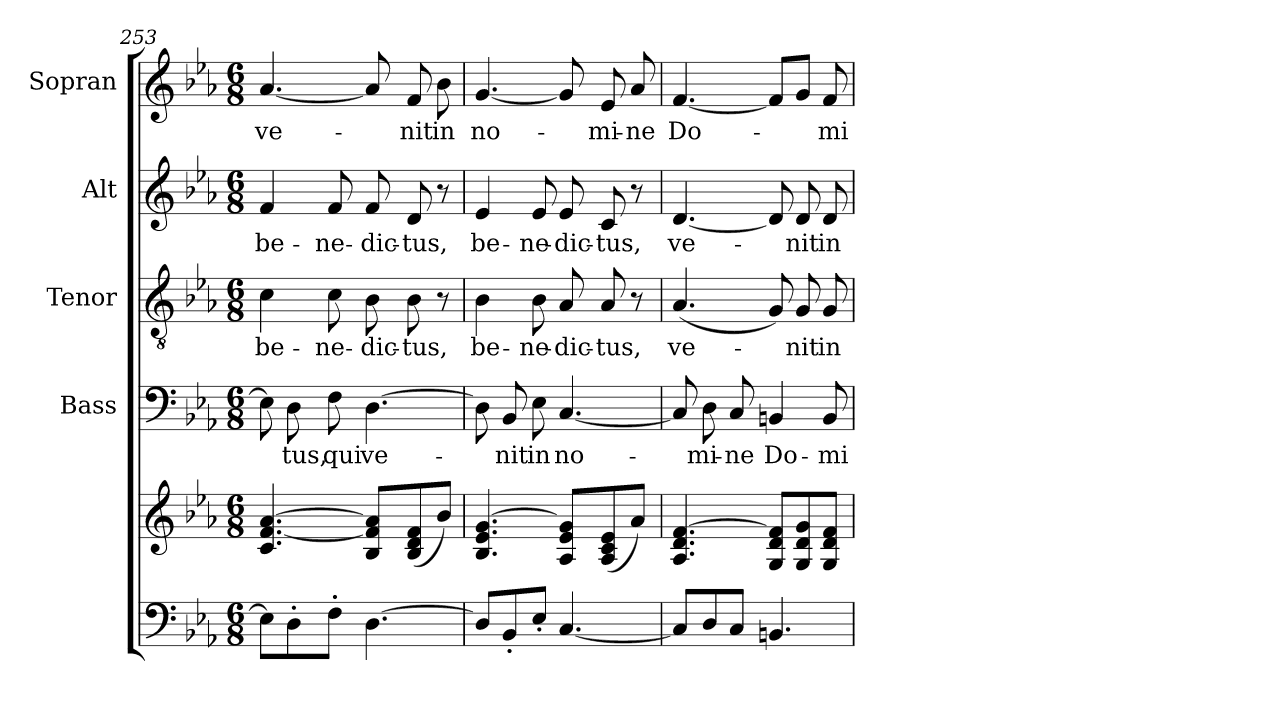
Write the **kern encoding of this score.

**kern	**kern	**kern	**text	**kern	**text	**kern	**text	**kern	**text
*part5	*part5	*part4	*part4	*part3	*part3	*part2	*part2	*part1	*part1
*staff6	*staff5	*staff4	*staff4	*staff3	*staff3	*staff2	*staff2	*staff1	*staff1
*	*	*I"Bass	*	*I"Tenor	*	*I"Alt	*	*I"Sopran	*
*	*	*I'B.	*	*I'T.	*	*I'A.	*	*I'S.	*
!!LO:PB:g=z
*clefF4	*clefG2	*clefF4	*	*clefGv2	*	*clefG2	*	*clefG2	*
*k[b-e-a-]	*k[b-e-a-]	*k[b-e-a-]	*	*k[b-e-a-]	*	*k[b-e-a-]	*	*k[b-e-a-]	*
*E-:	*E-:	*E-:	*	*E-:	*	*E-:	*	*E-:	*
*M6/8	*M6/8	*M6/8	*	*M6/8	*	*M6/8	*	*M6/8	*
=253	=253	=253	=253	=253	=253	=253	=253	=253	=253
!	!	!	!	!	!LO:LY:b	!	!LO:LY:b	!	!LO:LY:b
8E-\L]	4.c/ [4.f/ [4.a-/	8E-\]	.	4c\	be-	4f/	be-	[4.a-/	ve-
!	!	!	!LO:LY:b	!	!	!	!	!	!
8D'>\	.	8D\	-tus,	.	.	.	.	.	.
!	!	!	!LO:LY:b	!	!LO:LY:b	!	!LO:LY:b	!	!
8F'>\J	.	8F\	qui	8c\	-ne-	8f/	-ne-	.	.
!	!	!	!LO:LY:b	!	!LO:LY:b	!	!LO:LY:b	!	!
[4.D\	8B-/ 8f/] 8a-/]L	[4.D\	ve-	8B-\	-dic-	8f/	-dic-	8a-/]	.
!	!	!	!	!	!LO:LY:b	!	!LO:LY:b	!	!LO:LY:b
.	(<8B-/ 8d/ 8f/	.	.	8B-\	-tus,	8d/	-tus,	8f/	-nit
!	!	!	!	!	!	!	!	!	!LO:LY:b
.	8b-/J)	.	.	8r	.	8r	.	8b-\	in
=254	=254	=254	=254	=254	=254	=254	=254	=254	=254
!	!	!	!	!	!LO:LY:b	!	!LO:LY:b	!	!LO:LY:b
8D/L]	4.B-/ 4.e-/ [>4.g/	8D\]	.	4B-\	be-	4e-/	be-	[4.g/	no-
!	!	!	!LO:LY:b	!	!	!	!	!	!
8BB-'</	.	8BB-/	-nit	.	.	.	.	.	.
!	!	!	!LO:LY:b	!	!LO:LY:b	!	!LO:LY:b	!	!
8E-'</J	.	8E-\	in	8B-\	-ne-	8e-/	-ne-	.	.
!	!	!	!LO:LY:b	!	!LO:LY:b	!	!LO:LY:b	!	!
[4.C/	8A-/ 8e-/ 8g/]L	[4.C/	no-	8A-/	-dic-	8e-/	-dic-	8g/]	.
!	!	!	!	!	!LO:LY:b	!	!LO:LY:b	!	!LO:LY:b
.	(<8A-/ 8c/ 8e-/	.	.	8A-/	-tus,	8c/	-tus,	8e-/	-mi-
!	!	!	!	!	!	!	!	!	!LO:LY:b
.	8a-/J)	.	.	8r	.	8r	.	8a-/	-ne
=255	=255	=255	=255	=255	=255	=255	=255	=255	=255
!	!	!	!	!	!LO:LY:b	!	!LO:LY:b	!	!LO:LY:b
8C/L]	4.A-/ 4.d/ [>4.f/	8C/]	.	(<4.A-/	ve-	[4.d/	ve-	[4.f/	Do-
!	!	!	!LO:LY:b	!	!	!	!	!	!
8D/	.	8D\	-mi-	.	.	.	.	.	.
!	!	!	!LO:LY:b	!	!	!	!	!	!
8C/J	.	8C/	-ne	.	.	.	.	.	.
!	!	!	!LO:LY:b	!	!	!	!	!	!
4.BBn/	8G/ 8d/ 8f/]L	4BBn/	Do-	8G/)	.	8d/]	.	8f/L]	.
!	!	!	!	!	!LO:LY:b	!	!LO:LY:b	!	!
.	8G/ 8d/ 8g/	.	.	8G/	-nit	8d/	-nit	8g/J	.
!	!	!	!LO:LY:b	!	!LO:LY:b	!	!LO:LY:b	!	!LO:LY:b
.	8G/ 8d/ 8f/J	8BB/	-mi-	8G/	in	8d/	in	8f/	-mi-
=	=	=	=	=	=	=	=	=	=
*-	*-	*-	*-	*-	*-	*-	*-	*-	*-
